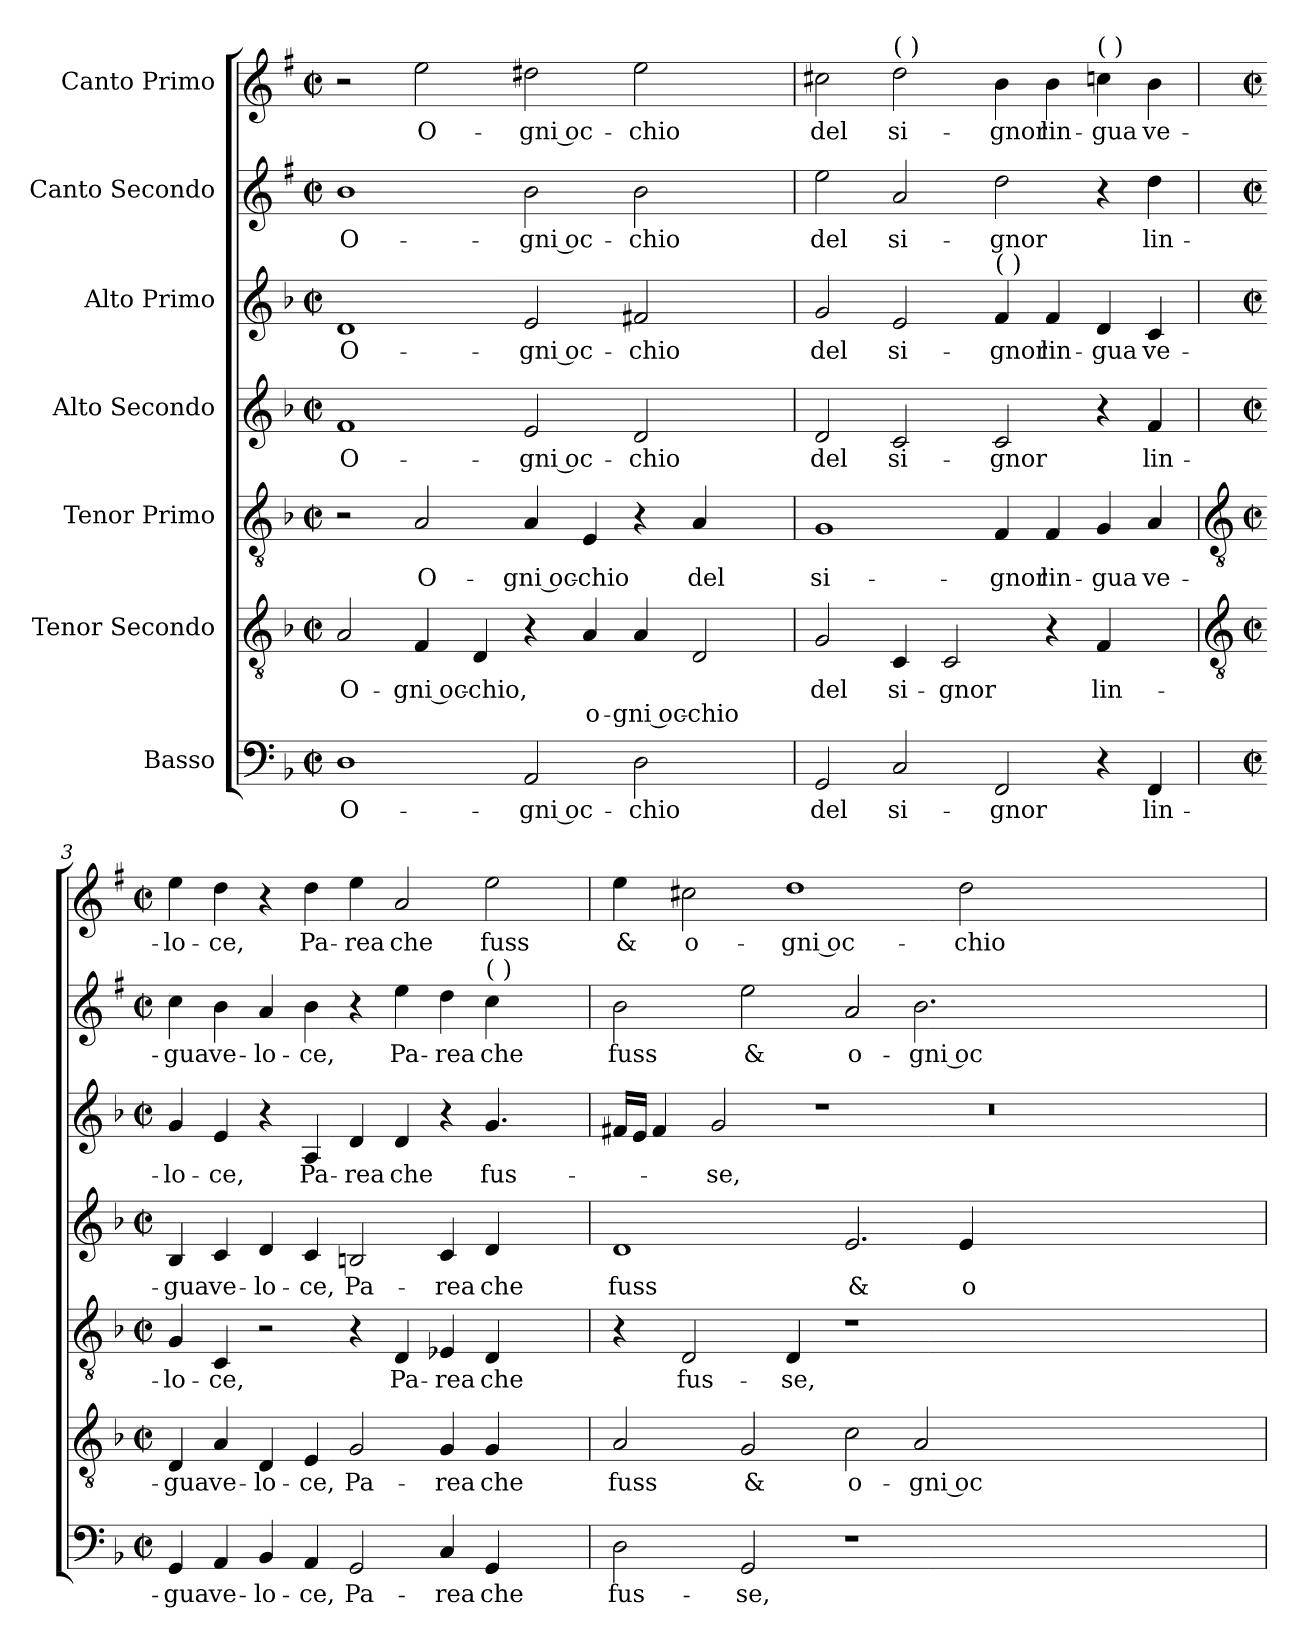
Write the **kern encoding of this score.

**kern	**text	**kern	**text	**text	**kern	**text	**kern	**text	**kern	**text	**kern	**text	**kern	**text
*part7	*part7	*part6	*part6	*part6	*part5	*part5	*part4	*part4	*part3	*part3	*part2	*part2	*part1	*part1
*staff7	*staff7	*staff6	*staff6	*staff6	*staff5	*staff5	*staff4	*staff4	*staff3	*staff3	*staff2	*staff2	*staff1	*staff1
*I"Basso	*	*I"Tenor Secondo	*	*	*I"Tenor Primo	*	*I"Alto Secondo	*	*I"Alto Primo	*	*I"Canto Secondo	*	*I"Canto Primo	*
*clefF4	*	*clefGv2	*	*	*clefGv2	*	*clefG2	*	*clefG2	*	*clefG2	*	*clefG2	*
*	*	*	*	*	*	*	*	*	*	*	*ITrd1c2	*	*ITrd1c2	*
*k[b-]	*	*k[b-]	*	*	*k[b-]	*	*k[b-]	*	*k[b-]	*	*k[b-]	*	*k[b-]	*
*F:	*	*F:	*	*	*F:	*	*F:	*	*F:	*	*F:	*	*F:	*
*M4/2	*	*M4/2	*	*	*M4/2	*	*M4/2	*	*M4/2	*	*M4/2	*	*M4/2	*
*met(c|)	*	*met(c|)	*	*	*met(c|)	*	*met(c|)	*	*met(c|)	*	*met(c|)	*	*met(c|)	*
=1	=1	=1	=1	=1	=1	=1	=1	=1	=1	=1	=1	=1	=1	=1
!	!LO:LY:b	!	!LO:LY:b	!	!	!	!	!LO:LY:b	!	!LO:LY:b	!	!LO:LY:b	!	!
1D	O-	2A	O-	.	2r	.	1f	O-	1d	O-	1a	O-	2r	.
!	!	!	!LO:LY:b	!	!	!LO:LY:b	!	!	!	!	!	!	!	!LO:LY:b
.	.	4F	-gni oc-	.	2A	O-	.	.	.	.	.	.	2dd	O-
!	!	!	!LO:LY:b	!	!	!	!	!	!	!	!	!	!	!
.	.	4D	-chio,	.	.	.	.	.	.	.	.	.	.	.
!	!LO:LY:b	!	!	!	!	!LO:LY:b	!	!LO:LY:b	!	!LO:LY:b	!	!LO:LY:b	!	!LO:LY:b
2AA	-gni oc-	4r	.	.	4A	-gni oc-	2e	-gni oc-	2e	-gni oc-	2a	-gni oc-	2cc#X	-gni oc-
!	!	!	!	!LO:LY:b	!	!LO:LY:b	!	!	!	!	!	!	!	!
.	.	4A	.	o-	4E	-chio	.	.	.	.	.	.	.	.
!	!LO:LY:b	!	!	!LO:LY:b	!	!	!	!LO:LY:b	!	!LO:LY:b	!	!LO:LY:b	!	!LO:LY:b
2D	-chio	4A	.	-gni oc-	4r	.	2d	-chio	2f#X	-chio	2a	-chio	2dd	-chio
!	!	!	!	!LO:LY:b	!	!LO:LY:b	!	!	!	!	!	!	!	!
.	.	2D	.	-chio	4A	del	.	.	.	.	.	.	.	.
4ryy	.	.	.	.	4ryy	.	4ryy	.	4ryy	.	4ryy	.	4ryy	.
=2	=2	=2	=2	=2	=2	=2	=2	=2	=2	=2	=2	=2	=2	=2
!	!LO:LY:b	!	!LO:LY:b	!	!	!LO:LY:b	!	!LO:LY:b	!	!LO:LY:b	!	!LO:LY:b	!	!LO:LY:b
2GG	del	2G	del	.	1G	si-	2d	del	2g	del	2dd	del	2bn	del
!	!	!	!	!	!	!	!	!	!	!	!	!	!LO:TX:a:t=(  )	!
!	!LO:LY:b	!	!LO:LY:b	!	!	!	!	!LO:LY:b	!	!LO:LY:b	!	!LO:LY:b	!	!LO:LY:b
2C	si-	4C	si-	.	.	.	2c	si-	2e	si-	2g	si-	2cc	si-
!	!	!	!LO:LY:b	!	!	!	!	!	!	!	!	!	!	!
.	.	2C	-gnor	.	.	.	.	.	.	.	.	.	.	.
!	!	!	!	!	!	!	!	!	!LO:TX:a:t=(  )	!	!	!	!	!
!	!LO:LY:b	!	!	!	!	!LO:LY:b	!	!LO:LY:b	!	!LO:LY:b	!	!LO:LY:b	!	!LO:LY:b
2FF	-gnor	.	.	.	4F	-gnor	2c	-gnor	4f	-gnor	2cc	-gnor	4a	-gnor
!	!	!	!	!	!	!LO:LY:b	!	!	!	!LO:LY:b	!	!	!	!LO:LY:b
.	.	4r	.	.	4F	lin-	.	.	4f	lin-	.	.	4a	lin-
!	!	!	!	!	!	!	!	!	!	!	!	!	!LO:TX:a:t=(  )	!
!	!	!	!LO:LY:b	!	!	!LO:LY:b	!	!	!	!LO:LY:b	!	!	!	!LO:LY:b
4r	.	4F	lin-	.	4G	-gua	4r	.	4d	-gua	4r	.	4b-	-gua
!	!LO:LY:b	!	!	!	!	!LO:LY:b	!	!LO:LY:b	!	!LO:LY:b	!	!LO:LY:b	!	!LO:LY:b
4FF	lin-	4ryy	.	.	4A	ve-	4f	lin-	4c	ve-	4cc	lin-	4a	ve-
!!LO:LB:g=z
=3	=3	=3	=3	=3	=3	=3	=3	=3	=3	=3	=3	=3	=3	=3
*	*	*clefGv2	*	*	*clefGv2	*	*	*	*	*	*	*	*	*
*M4/2	*	*M4/2	*	*	*M4/2	*	*M4/2	*	*M4/2	*	*M4/2	*	*M4/2	*
*met(c|)	*	*met(c|)	*	*	*met(c|)	*	*met(c|)	*	*met(c|)	*	*met(c|)	*	*met(c|)	*
!	!LO:LY:b	!	!LO:LY:b	!	!	!LO:LY:b	!	!LO:LY:b	!	!LO:LY:b	!	!LO:LY:b	!	!LO:LY:b
4GG	-gua	4D	-gua	.	4G	-lo-	4B-	-gua	4g	-lo-	4b-	-gua	4dd	-lo-
!	!LO:LY:b	!	!LO:LY:b	!	!	!LO:LY:b	!	!LO:LY:b	!	!LO:LY:b	!	!LO:LY:b	!	!LO:LY:b
4AA	ve-	4A	ve-	.	4C	-ce,	4c	ve-	4e	-ce,	4a	ve-	4cc	-ce,
!	!LO:LY:b	!	!LO:LY:b	!	!	!	!	!LO:LY:b	!	!	!	!LO:LY:b	!	!
4BB-	-lo-	4D	-lo-	.	2r	.	4d	-lo-	4r	.	4g	-lo-	4r	.
!	!LO:LY:b	!	!LO:LY:b	!	!	!	!	!LO:LY:b	!	!LO:LY:b	!	!LO:LY:b	!	!LO:LY:b
4AA	-ce,	4E	-ce,	.	.	.	4c	-ce,	4A	Pa-	4a	-ce,	4cc	Pa-
!	!LO:LY:b	!	!LO:LY:b	!	!	!	!	!LO:LY:b	!	!LO:LY:b	!	!	!	!LO:LY:b
2GG	Pa-	2G	Pa-	.	4r	.	2Bn	Pa-	4d	-rea	4r	.	4dd	-rea
!	!	!	!	!	!	!LO:LY:b	!	!	!	!LO:LY:b	!	!LO:LY:b	!	!LO:LY:b
.	.	.	.	.	4D	Pa-	.	.	4d	che	4dd	Pa-	2g	che
!	!LO:LY:b	!	!LO:LY:b	!	!	!LO:LY:b	!	!LO:LY:b	!	!	!	!LO:LY:b	!	!
4C	-rea	4G	-rea	.	4E-X	-rea	4c	-rea	4r	.	4cc	-rea	.	.
!	!	!	!	!	!	!	!	!	!	!	!LO:TX:a:t=(  )	!	!	!
!	!LO:LY:b	!	!LO:LY:b	!	!	!LO:LY:b	!	!LO:LY:b	!	!LO:LY:b	!	!LO:LY:b	!	!LO:LY:b
4GG	che	4G	che	.	4D	che	4d	che	4.g	fus-	4b-	che	2dd	fuss
4ryy	.	4ryy	.	.	4ryy	.	4ryy	.	.	.	4ryy	.	.	.
.	.	.	.	.	.	.	.	.	8ryy	.	.	.	.	.
=4A	=4A	=4A	=4A	=4A	=4A	=4A	=4A	=4A	=4A	=4A	=4A	=4A	=4A	=4A
!	!LO:LY:b	!	!LO:LY:b	!	!	!	!	!LO:LY:b	!	!	!	!LO:LY:b	!	!LO:LY:b
2D	fus-	2A	fuss	.	4r	.	1d	fuss	16f#LL	.	2a	fuss	4dd	&
.	.	.	.	.	.	.	.	.	16eJJ	.	.	.	.	.
.	.	.	.	.	.	.	.	.	4f#	.	.	.	.	.
!	!	!	!	!	!	!LO:LY:b	!	!	!	!	!	!	!	!LO:LY:b
.	.	.	.	.	2D	fus-	.	.	.	.	.	.	2bn	o-
!	!	!	!	!	!	!	!	!	!	!LO:LY:b	!	!	!	!
.	.	.	.	.	.	.	.	.	2g	-se,	.	.	.	.
!	!LO:LY:b	!	!LO:LY:b	!	!	!	!	!	!	!	!	!LO:LY:b	!	!
2GG	-se,	2G	&	.	.	.	.	.	.	.	2dd	&	.	.
!	!	!	!	!	!	!LO:LY:b	!	!	!	!	!	!	!	!LO:LY:b
.	.	.	.	.	4D	-se,	.	.	.	.	.	.	1cc	-gni oc-
.	.	.	.	.	.	.	.	.	1r	.	.	.	.	.
!	!	!	!LO:LY:b	!	!	!	!	!LO:LY:b	!	!	!	!LO:LY:b	!	!
1r	.	2c	o-	.	1r	.	2.e	&	.	.	2g	o-	.	.
!	!	!	!LO:LY:b	!	!	!	!	!	!	!	!	!LO:LY:b	!	!
.	.	2A	-gni oc-	.	.	.	.	.	.	.	2.a	-gni oc-	.	.
!	!	!	!	!	!	!	!	!LO:LY:b	!	!	!	!	!	!LO:LY:b
.	.	.	.	.	.	.	4e	o-	.	.	.	.	2cc	-chio
.	.	.	.	.	.	.	.	.	0r	.	.	.	.	.
1...ryy	.	1...ryy	.	.	1...ryy	.	1...ryy	.	.	.	.	.	.	.
.	.	.	.	.	.	.	.	.	.	.	1ryy	.	1ryy	.
.	.	.	.	.	.	.	.	.	.	.	2ryy	.	2ryy	.
.	.	.	.	.	.	.	.	.	.	.	8ryy	.	8ryy	.
=	=	=	=	=	=	=	=	=	=	=	=	=	=	=
*-	*-	*-	*-	*-	*-	*-	*-	*-	*-	*-	*-	*-	*-	*-
